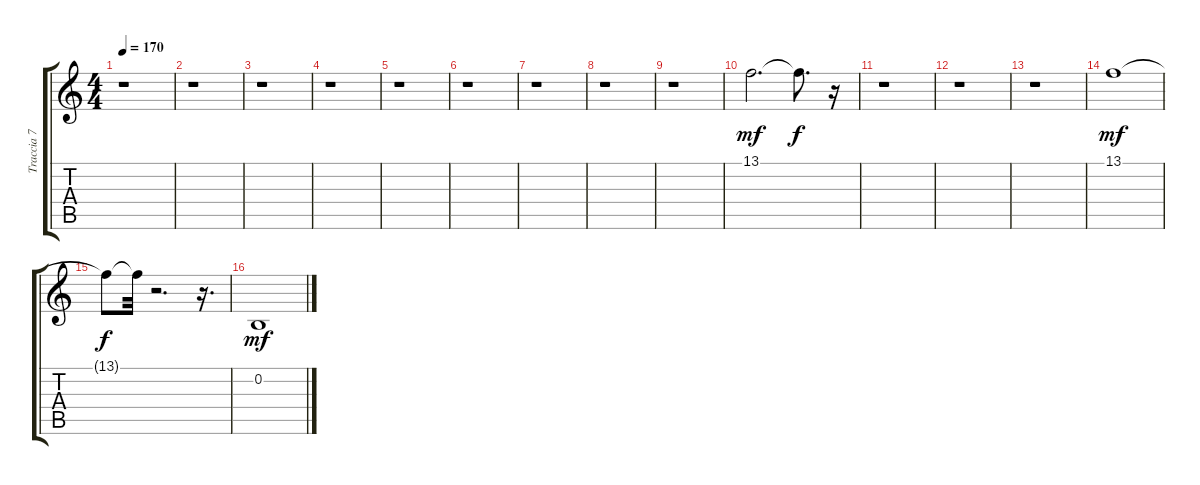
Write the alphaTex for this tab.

\track ("Traccia 7" "Traccia 7") {instrument helicopter}
\staff {score tabs}
\tuning (E4 B3 G3 D3 A2 E2) {hide}
\ts (4 4)
\tempo 170
\clef g2
\ks c
r.1{dy f} |
r.1 |
r.1 |
r.1 |
r.1 |
r.1 |
r.1 |
r.1 |
r.1 |
13.1.2{d dy mf} 13.1{t}.8{d dy f} r.16 |
r.1 |
r.1 |
r.1 |
13.1.1{dy mf} |
13.1{t}.8{dy f} 13.1{t}.32 r.2{d} r.16{d} |
0.2.1{dy mf}
